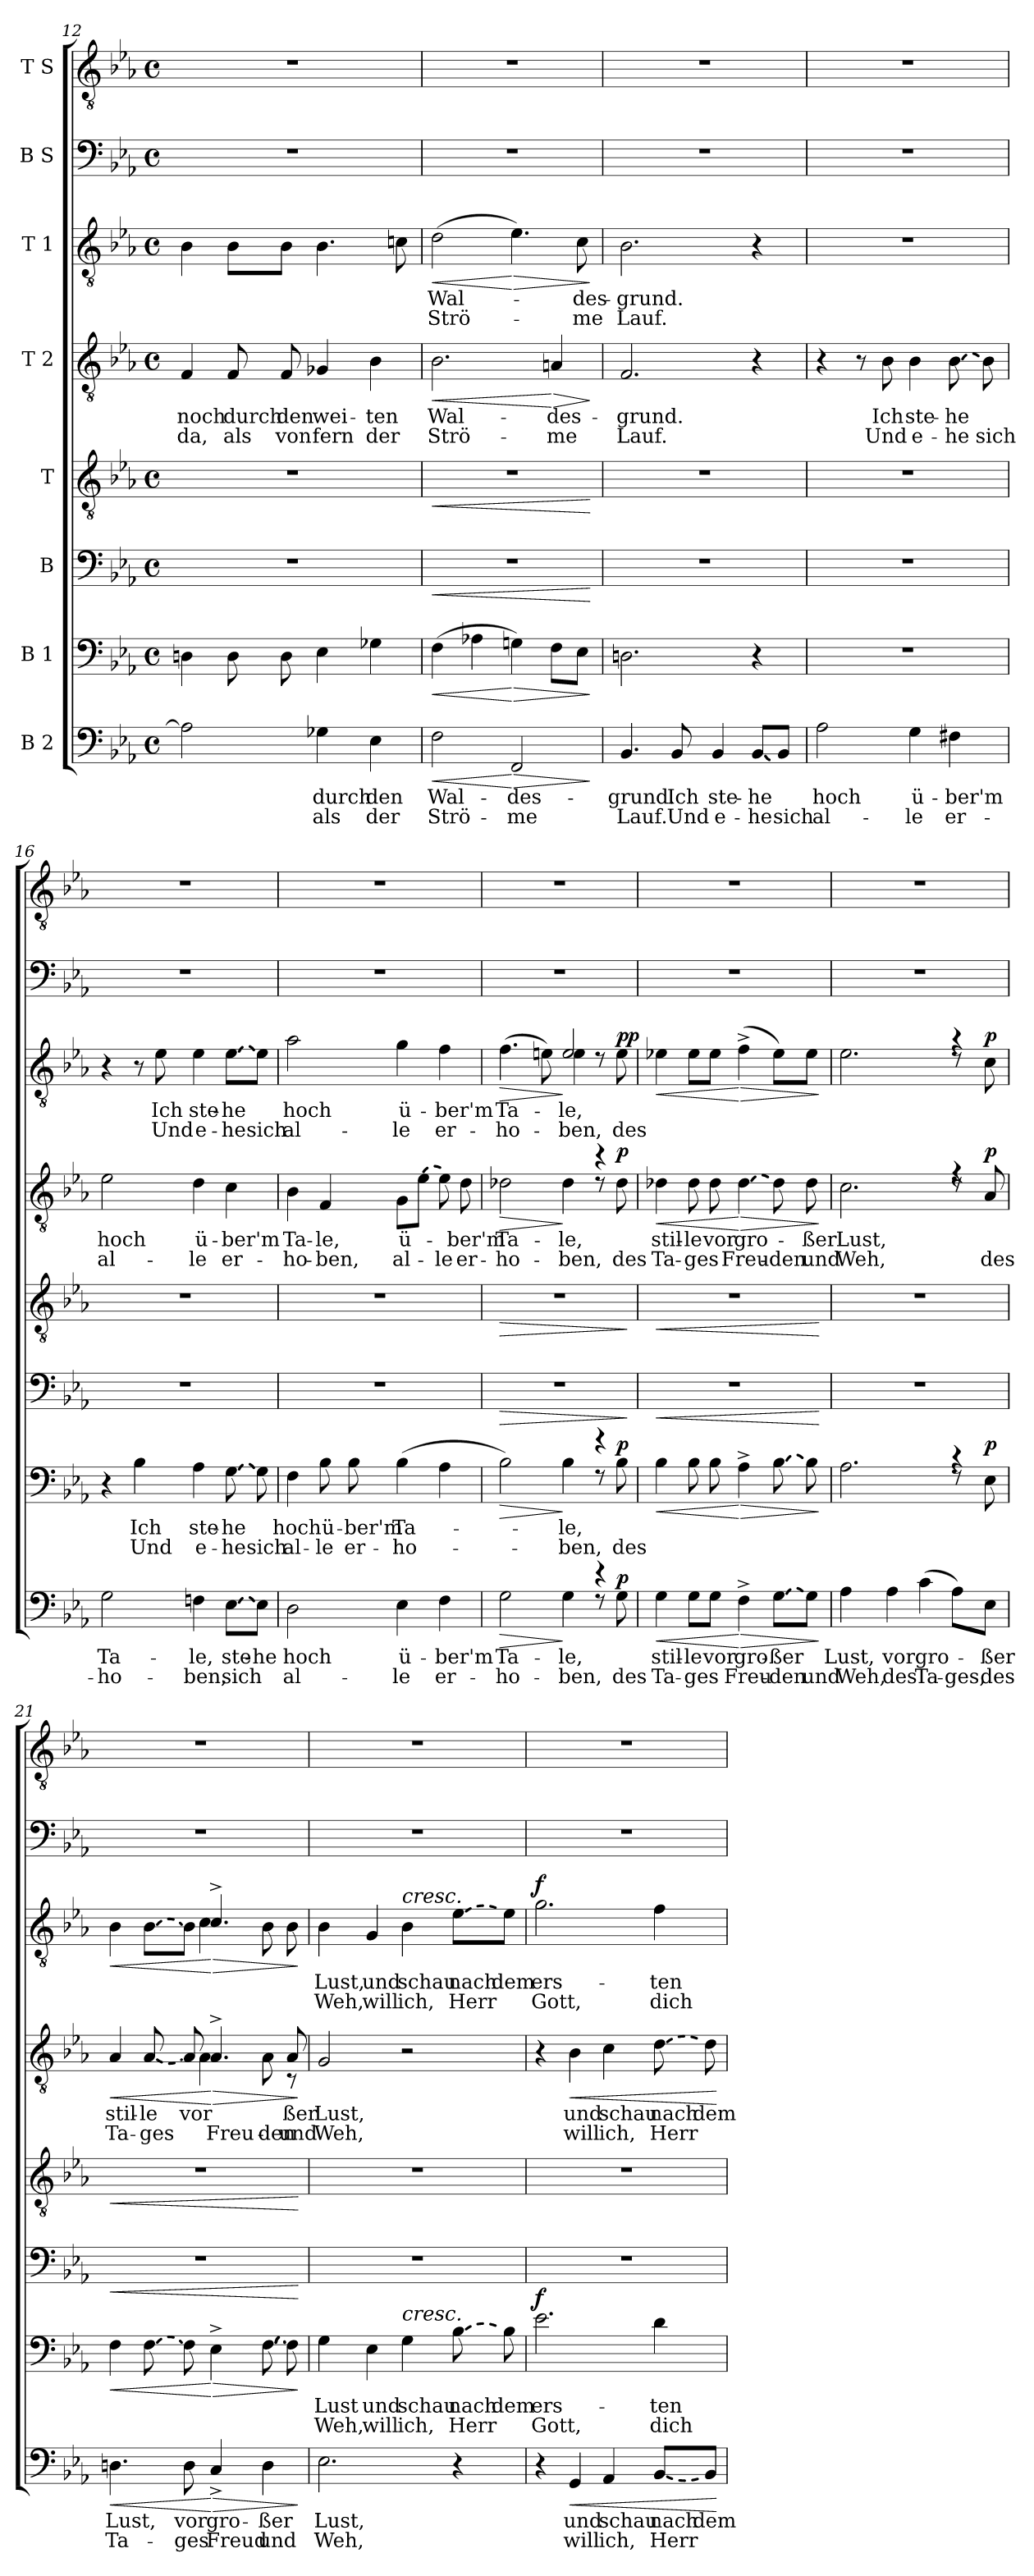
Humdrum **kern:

**kern	**text	**text	**dynam	**kern	**text	**text	**dynam	**kern	**dynam	**kern	**dynam	**kern	**text	**text	**dynam	**kern	**text	**text	**dynam	**kern	**kern
*part8	*part8	*part8	*part8	*part7	*part7	*part7	*part7	*part6	*part6	*part5	*part5	*part4	*part4	*part4	*part4	*part3	*part3	*part3	*part3	*part2	*part1
*staff8	*staff8	*staff8	*staff8	*staff7	*staff7	*staff7	*staff7	*staff6	*staff6	*staff5	*staff5	*staff4	*staff4	*staff4	*staff4	*staff3	*staff3	*staff3	*staff3	*staff2	*staff1
*I"B 2	*	*	*	*I"B 1	*	*	*	*I"B	*	*I"T	*	*I"T 2	*	*	*	*I"T 1	*	*	*	*I"B S	*I"T S
*clefF4	*	*	*	*clefF4	*	*	*	*clefF4	*	*clefGv2	*	*clefGv2	*	*	*	*clefGv2	*	*	*	*clefF4	*clefGv2
*k[b-e-a-]	*	*	*	*k[b-e-a-]	*	*	*	*k[b-e-a-]	*	*k[b-e-a-]	*	*k[b-e-a-]	*	*	*	*k[b-e-a-]	*	*	*	*k[b-e-a-]	*k[b-e-a-]
*M4/4	*	*	*	*M4/4	*	*	*	*M4/4	*	*M4/4	*	*M4/4	*	*	*	*M4/4	*	*	*	*M4/4	*M4/4
*met(c)	*	*	*	*met(c)	*	*	*	*met(c)	*	*met(c)	*	*met(c)	*	*	*	*met(c)	*	*	*	*met(c)	*met(c)
=12	=12	=12	=12	=12	=12	=12	=12	=12	=12	=12	=12	=12	=12	=12	=12	=12	=12	=12	=12	=12	=12
!	!	!	!	!	!	!	!	!	!	!	!	!	!LO:LY:b	!LO:LY:b	!	!	!	!	!	!	!
2A-\]	.	.	.	4Dn\	.	.	.	1r	.	1r	.	4F/	noch	da,	.	4B-\	.	.	.	1r	1r
!	!	!	!	!	!	!	!	!	!	!	!	!	!LO:LY:b	!LO:LY:b	!	!	!	!	!	!	!
.	.	.	.	8D\	.	.	.	.	.	.	.	8F/	durch	als	.	8B-\L	.	.	.	.	.
!	!	!	!	!	!	!	!	!	!	!	!	!	!LO:LY:b	!LO:LY:b	!	!	!	!	!	!	!
.	.	.	.	8D\	.	.	.	.	.	.	.	8F/	den	von	.	8B-\J	.	.	.	.	.
!	!LO:LY:b	!LO:LY:b	!	!	!	!	!	!	!	!	!	!	!LO:LY:b	!LO:LY:b	!	!	!	!	!	!	!
4G-X\	durch	als	.	4E-\	.	.	.	.	.	.	.	4G-X/	wei-	fern	.	4.B-\	.	.	.	.	.
!	!LO:LY:b	!LO:LY:b	!	!	!	!	!	!	!	!	!	!	!LO:LY:b	!LO:LY:b	!	!	!	!	!	!	!
4E-\	den	der	.	4G-X\	.	.	.	.	.	.	.	4B-\	-ten	der	.	.	.	.	.	.	.
.	.	.	.	.	.	.	.	.	.	.	.	.	.	.	.	8cn\	.	.	.	.	.
!!LO:LB:g=z
=13	=13	=13	=13	=13	=13	=13	=13	=13	=13	=13	=13	=13	=13	=13	=13	=13	=13	=13	=13	=13	=13
!	!LO:LY:b	!LO:LY:b	!LO:HP:b	!	!	!	!LO:HP:b	!	!LO:HP:b	!	!LO:HP:b	!	!LO:LY:b	!LO:LY:b	!LO:HP:b	!	!LO:LY:b	!LO:LY:b	!LO:HP:b	!	!
2F\	Wal-	Strö-	<	(4F\	.	.	<	1r	<	1r	<	2.B-\	Wal-	Strö-	<	(2d\	Wal-	Strö-	<	1r	1r
.	.	.	.	4A-X\	.	.	.	.	.	.	.	.	.	.	.	.	.	.	.	.	.
!	!LO:LY:b	!LO:LY:b	!LO:HP:n=1:b	!	!	!	!LO:HP:n=1:b	!	!	!	!	!	!	!	!	!	!	!	!LO:HP:n=1:b	!	!
2FF/	-des-	-me	[ >	4Gn\)	.	.	[ >	.	.	.	.	.	.	.	.	4.e-\)	.	.	[ >	.	.
!	!	!	!	!	!	!	!	!	!	!	!	!	!LO:LY:b	!LO:LY:b	!LO:HP:n=1:b	!	!	!	!	!	!
.	.	.	.	8F\L	.	.	.	.	.	.	.	4An/	-des-	-me	[ >	.	.	.	.	.	.
!	!	!	!	!	!	!	!	!	!	!	!	!	!	!	!	!	!LO:LY:b	!LO:LY:b	!	!	!
.	.	.	.	8E-\J	.	.	.	.	.	.	.	.	.	.	.	8c\	-des-	-me	.	.	.
.	.	.	]	.	.	.	]	.	[	.	[	.	.	.	]	.	.	.	]	.	.
=14	=14	=14	=14	=14	=14	=14	=14	=14	=14	=14	=14	=14	=14	=14	=14	=14	=14	=14	=14	=14	=14
!	!LO:LY:b	!LO:LY:b	!	!	!	!	!	!	!	!	!	!	!LO:LY:b	!LO:LY:b	!	!	!LO:LY:b	!LO:LY:b	!	!	!
4.BB-/	-grund.	Lauf.	.	2.Dn\	.	.	.	1r	.	1r	.	2.F/	-grund.	Lauf.	.	2.B-\	-grund.	Lauf.	.	1r	1r
!	!LO:LY:b	!LO:LY:b	!LO:DY:a	!	!	!	!	!	!	!	!	!	!	!	!	!	!	!	!	!	!
8BB-/	Ich	Und	other-dynamics	.	.	.	.	.	.	.	.	.	.	.	.	.	.	.	.	.	.
!	!LO:LY:b	!LO:LY:b	!	!	!	!	!	!	!	!	!	!	!	!	!	!	!	!	!	!	!
4BB-/	ste-	e-	.	.	.	.	.	.	.	.	.	.	.	.	.	.	.	.	.	.	.
!LO:T:dash	!LO:LY:b	!LO:LY:b	!	!	!	!	!	!	!	!	!	!	!	!	!	!	!	!	!	!	!
[8BB-/L	-he	-he	.	4r	.	.	.	.	.	.	.	4r	.	.	.	4r	.	.	.	.	.
!	!	!LO:LY:b	!	!	!	!	!	!	!	!	!	!	!	!	!	!	!	!	!	!	!
8BB-/J]	.	sich	.	.	.	.	.	.	.	.	.	.	.	.	.	.	.	.	.	.	.
=15	=15	=15	=15	=15	=15	=15	=15	=15	=15	=15	=15	=15	=15	=15	=15	=15	=15	=15	=15	=15	=15
!	!LO:LY:b	!LO:LY:b	!	!	!	!	!	!	!	!	!	!	!	!	!	!	!	!	!	!	!
2A-\	hoch	al-	.	1r	.	.	.	1r	.	1r	.	4r	.	.	.	1r	.	.	.	1r	1r
.	.	.	.	.	.	.	.	.	.	.	.	8r	.	.	.	.	.	.	.	.	.
!	!	!	!	!	!	!	!	!	!	!	!	!	!LO:LY:b	!LO:LY:b	!LO:DY:a	!	!	!	!	!	!
.	.	.	.	.	.	.	.	.	.	.	.	8B-\	Ich	Und	other-dynamics	.	.	.	.	.	.
!	!LO:LY:b	!LO:LY:b	!	!	!	!	!	!	!	!	!	!	!LO:LY:b	!LO:LY:b	!	!	!	!	!	!	!
4G\	ü-	-le	.	.	.	.	.	.	.	.	.	4B-\	ste-	e-	.	.	.	.	.	.	.
!	!LO:LY:b	!LO:LY:b	!	!	!	!	!	!	!	!	!	!LO:T:dash	!LO:LY:b	!LO:LY:b	!	!	!	!	!	!	!
4F#X\	-ber'm	er-	.	.	.	.	.	.	.	.	.	[8B-\	-he	-he	.	.	.	.	.	.	.
!	!	!	!	!	!	!	!	!	!	!	!	!	!	!LO:LY:b	!	!	!	!	!	!	!
.	.	.	.	.	.	.	.	.	.	.	.	8B-\]	.	sich	.	.	.	.	.	.	.
!!LO:LB:g=z
=16	=16	=16	=16	=16	=16	=16	=16	=16	=16	=16	=16	=16	=16	=16	=16	=16	=16	=16	=16	=16	=16
!	!LO:LY:b	!LO:LY:b	!	!	!	!	!	!	!	!	!	!	!LO:LY:b	!LO:LY:b	!	!	!	!	!	!	!
2G\	Ta-	-ho-	.	4r	.	.	.	1r	.	1r	.	2e-\	hoch	al-	.	4r	.	.	.	1r	1r
!	!	!	!	!	!LO:LY:b	!LO:LY:b	!LO:DY:a	!	!	!	!	!	!	!	!	!	!	!	!	!	!
.	.	.	.	4B-\	Ich	Und	other-dynamics	.	.	.	.	.	.	.	.	8r	.	.	.	.	.
!	!	!	!	!	!	!	!	!	!	!	!	!	!	!	!	!	!LO:LY:b	!LO:LY:b	!LO:DY:a	!	!
.	.	.	.	.	.	.	.	.	.	.	.	.	.	.	.	8e-\	Ich	Und	other-dynamics	.	.
!	!LO:LY:b	!LO:LY:b	!	!	!LO:LY:b	!LO:LY:b	!	!	!	!	!	!	!LO:LY:b	!LO:LY:b	!	!	!LO:LY:b	!LO:LY:b	!	!	!
4Fn\	-le,	-ben,	.	4A-\	ste-	e-	.	.	.	.	.	4d\	ü-	-le	.	4e-\	ste-	e-	.	.	.
!LO:T:dash	!LO:LY:b	!LO:LY:b	!	!LO:T:dash	!LO:LY:b	!LO:LY:b	!	!	!	!	!	!	!LO:LY:b	!LO:LY:b	!	!LO:T:dash	!LO:LY:b	!LO:LY:b	!	!	!
[8E-\L	ste-	sich	.	[8G\	-he	-he	.	.	.	.	.	4c\	-ber'm	er-	.	[8e-\L	-he	-he	.	.	.
!	!LO:LY:b	!	!	!	!	!LO:LY:b	!	!	!	!	!	!	!	!	!	!	!	!LO:LY:b	!	!	!
8E-\J]	-he	.	.	8G\]	.	sich	.	.	.	.	.	.	.	.	.	8e-\J]	.	sich	.	.	.
=17	=17	=17	=17	=17	=17	=17	=17	=17	=17	=17	=17	=17	=17	=17	=17	=17	=17	=17	=17	=17	=17
!	!LO:LY:b	!LO:LY:b	!	!	!LO:LY:b	!LO:LY:b	!	!	!	!	!	!	!LO:LY:b	!LO:LY:b	!	!	!LO:LY:b	!LO:LY:b	!	!	!
2D\	hoch	al-	.	4F\	hoch	al-	.	1r	.	1r	.	4B-\	Ta-	-ho-	.	2a-\	hoch	al-	.	1r	1r
!	!	!	!	!	!LO:LY:b	!LO:LY:b	!	!	!	!	!	!	!LO:LY:b	!LO:LY:b	!	!	!	!	!	!	!
.	.	.	.	8B-\	ü-	-le	.	.	.	.	.	4F/	-le,	-ben,	.	.	.	.	.	.	.
!	!	!	!	!	!LO:LY:b	!LO:LY:b	!	!	!	!	!	!	!	!	!	!	!	!	!	!	!
.	.	.	.	8B-\	-ber'm	er-	.	.	.	.	.	.	.	.	.	.	.	.	.	.	.
!	!LO:LY:b	!LO:LY:b	!	!	!LO:LY:b	!LO:LY:b	!	!	!	!	!	!	!LO:LY:b	!LO:LY:b	!	!	!LO:LY:b	!LO:LY:b	!	!	!
4E-\	ü-	-le	.	(4B-\	Ta-	-ho-	.	.	.	.	.	8G\L	ü-	al-	.	4g\	ü-	-le	.	.	.
!	!	!	!	!	!	!	!	!	!	!	!	!LO:T:dash	!	!	!	!	!	!	!	!	!
.	.	.	.	.	.	.	.	.	.	.	.	[8e-\J	.	.	.	.	.	.	.	.	.
!	!LO:LY:b	!LO:LY:b	!	!	!	!	!	!	!	!	!	!	!	!LO:LY:b	!	!	!LO:LY:b	!LO:LY:b	!	!	!
4F\	-ber'm	er-	.	4A-\	.	.	.	.	.	.	.	8e-\]	.	-le	.	4f\	-ber'm	er-	.	.	.
!	!	!	!	!	!	!	!	!	!	!	!	!	!LO:LY:b	!LO:LY:b	!	!	!	!	!	!	!
.	.	.	.	.	.	.	.	.	.	.	.	8d\	-ber'm	er-	.	.	.	.	.	.	.
=18	=18	=18	=18	=18	=18	=18	=18	=18	=18	=18	=18	=18	=18	=18	=18	=18	=18	=18	=18	=18	=18
!	!LO:LY:b	!LO:LY:b	!LO:HP:b	!	!	!	!LO:HP:b	!	!LO:HP:b	!	!LO:HP:b	!	!LO:LY:b	!LO:LY:b	!LO:HP:b	!	!LO:LY:b	!LO:LY:b	!LO:HP:b	!	!
*^	*	*	*	*^	*	*	*	*	*	*	*	*^	*	*	*	*^	*	*	*	*	*
2G\	2.ryy	Ta-	-ho-	>	2B-\)	2.ryy	.	.	>	1r	>	1r	>	2d-X\	2.ryy	Ta-	-ho-	>	(>4.f\	2ryy	Ta-	-ho-	>	1r	1r
.	.	.	.	.	.	.	.	.	.	.	.	.	.	.	.	.	.	.	8en\)	.	.	.	.	.	.
!	!	!LO:LY:b	!LO:LY:b	!	!	!	!LO:LY:b	!LO:LY:b	!	!	!	!	!	!	!	!LO:LY:b	!LO:LY:b	!	!	!	!LO:LY:b	!LO:LY:b	!	!	!
4G\	.	-le,	-ben,	]	4B-\	.	-le,	-ben,	]	.	.	.	.	4d-\	.	-le,	-ben,	]	2e/	4e\	-le,	-ben,	]	.	.
4r	8rF	.	.	.	4r	8rF	.	.	.	.	.	.	.	4r	8rd	.	.	.	.	8rd	.	.	.	.	.
!	!	!	!LO:LY:b	!LO:DY:a	!	!	!	!LO:LY:b	!LO:DY:a	!	!	!	!	!	!	!	!LO:LY:b	!LO:DY:a	!	!	!	!LO:LY:b	!LO:DY:a	!	!
!	!	!	!	!	!	!	!	!	!	!	!	!	!	!	!	!	!	!	!	!	!	!	!LO:DY:n=1:a	!	!
.	8G\	.	des	p	.	8B-\	.	des	p	.	.	.	.	.	8d-\	.	des	p	.	8e\	.	des	p p	.	.
*v	*v	*	*	*	*	*	*	*	*	*	*	*	*	*v	*v	*	*	*	*v	*v	*	*	*	*	*
*	*	*	*	*v	*v	*	*	*	*	*	*	*	*	*	*	*	*	*	*	*	*	*
.	.	.	.	.	.	.	.	.	]	.	]	.	.	.	.	.	.	.	.	.	.
!!LO:PB:g=z
=19	=19	=19	=19	=19	=19	=19	=19	=19	=19	=19	=19	=19	=19	=19	=19	=19	=19	=19	=19	=19	=19
!	!LO:LY:b	!LO:LY:b	!LO:HP:b	!	!	!	!LO:HP:b	!	!LO:HP:b	!	!LO:HP:b	!	!LO:LY:b	!LO:LY:b	!LO:HP:b	!	!	!	!LO:HP:b	!	!
4G\	stil-	Ta-	<	4B-\	.	.	<	1r	<	1r	<	4d-X\	stil-	Ta-	<	4e-X\	.	.	<	1r	1r
!	!LO:LY:b	!LO:LY:b	!	!	!	!	!	!	!	!	!	!	!LO:LY:b	!LO:LY:b	!	!	!	!	!	!	!
8G\L	-le	-ges	.	8B-\	.	.	.	.	.	.	.	8d-\	-le	-ges	.	8e-\L	.	.	.	.	.
!	!LO:LY:b	!	!	!	!	!	!	!	!	!	!	!	!LO:LY:b	!	!	!	!	!	!	!	!
8G\J	vor	.	.	8B-\	.	.	.	.	.	.	.	8d-\	vor	.	.	8e-\J	.	.	.	.	.
!	!LO:LY:b	!LO:LY:b	!LO:HP:n=1:b	!	!	!	!LO:HP:n=1:b	!	!	!	!	!LO:T:dash	!LO:LY:b	!LO:LY:b	!LO:HP:n=1:b	!	!	!	!LO:HP:n=1:b	!	!
4F^\	gro-	Freu-	[ >	4A-^\	.	.	[ >	.	.	.	.	[4d-\	gro-	Freu-	[ >	(4f^\	.	.	[ >	.	.
!LO:T:dash	!LO:LY:b	!LO:LY:b	!	!LO:T:dash	!	!	!	!	!	!	!	!	!	!LO:LY:b	!	!	!	!	!	!	!
[8G\L	-ßer	-den	.	[8B-\	.	.	.	.	.	.	.	8d-\]	.	-den	.	8e-\L)	.	.	.	.	.
!	!	!LO:LY:b	!	!	!	!	!	!	!	!	!	!	!LO:LY:b	!LO:LY:b	!	!	!	!	!	!	!
8G\J]	.	und	.	8B-\]	.	.	.	.	.	.	.	8d-\	-ßer	und	.	8e-\J	.	.	.	.	.
.	.	.	]	.	.	.	]	.	[	.	[	.	.	.	]	.	.	.	]	.	.
=20	=20	=20	=20	=20	=20	=20	=20	=20	=20	=20	=20	=20	=20	=20	=20	=20	=20	=20	=20	=20	=20
!	!LO:LY:b	!LO:LY:b	!	!	!	!	!	!	!	!	!	!	!LO:LY:b	!LO:LY:b	!	!	!	!	!	!	!
*	*	*	*	*^	*	*	*	*	*	*	*	*^	*	*	*	*^	*	*	*	*	*
4A-\	Lust,	Weh,	.	2.A-\	2.ryy	.	.	.	1r	.	1r	.	2.c\	2.ryy	Lust,	Weh,	.	2.e-\	2.ryy	.	.	.	1r	1r
!	!LO:LY:b	!LO:LY:b	!	!	!	!	!	!	!	!	!	!	!	!	!	!	!	!	!	!	!	!	!	!
4A-\	vor	des	.	.	.	.	.	.	.	.	.	.	.	.	.	.	.	.	.	.	.	.	.	.
!	!LO:LY:b	!LO:LY:b	!	!	!	!	!	!	!	!	!	!	!	!	!	!	!	!	!	!	!	!	!	!
(4c\	gro-	Ta-	.	.	.	.	.	.	.	.	.	.	.	.	.	.	.	.	.	.	.	.	.	.
!	!	!LO:LY:b	!	!	!	!	!	!	!	!	!	!	!	!	!	!	!	!	!	!	!	!	!	!
8A-\L)	.	-ges,	.	4r	8rF	.	.	.	.	.	.	.	4r	8rd	.	.	.	4r	8rd	.	.	.	.	.
!	!LO:LY:b	!LO:LY:b	!	!	!	!	!	!LO:DY:a	!	!	!	!	!	!	!	!LO:LY:b	!LO:DY:a	!	!	!	!	!LO:DY:a	!	!
8E-\J	-ßer	des	.	.	8E-\	.	.	p	.	.	.	.	.	8A-/	.	des	p	.	8c\	.	.	p	.	.
=21	=21	=21	=21	=21	=21	=21	=21	=21	=21	=21	=21	=21	=21	=21	=21	=21	=21	=21	=21	=21	=21	=21	=21	=21
!	!LO:LY:b	!LO:LY:b	!LO:HP:b	!	!	!	!	!LO:HP:b	!	!LO:HP:b	!	!LO:HP:b	!	!	!LO:LY:b	!LO:LY:b	!LO:HP:b	!	!	!	!	!LO:HP:b	!	!
*	*	*	*	*v	*v	*	*	*	*	*	*	*	*	*	*	*	*	*	*	*	*	*	*	*
4.Dn\	Lust,	Ta-	<	4F\	.	.	<	1r	<	1r	<	4A-/	2ryy	stil-	Ta-	<	4B-\	2ryy	.	.	<	1r	1r
!	!	!	!	!LO:T:dash	!	!	!	!	!	!	!	!LO:T:dash	!	!LO:LY:b	!LO:LY:b	!	!LO:T:dash	!	!	!	!	!	!
.	.	.	.	[8F\	.	.	.	.	.	.	.	[8A-/	.	-le	-ges	.	[8B-\L	.	.	.	.	.	.
!	!LO:LY:b	!LO:LY:b	!	!	!	!	!	!	!	!	!	!	!	!LO:LY:b	!	!	!	!	!	!	!	!	!
8D\	vor	-ges	.	8F\]	.	.	.	.	.	.	.	8A-/]	.	vor	.	.	8B-\J]	.	.	.	.	.	.
!	!LO:LY:b	!LO:LY:b	!LO:HP:n=1:b	!	!	!	!LO:HP:n=1:b	!	!	!	!	!	!	!LO:LY:b	!	!LO:HP:n=1:b	!	!	!	!	!	!	!
!	!	!	!	!	!	!	!	!	!	!	!	!	!	!	!LO:LY:b	!	!	!	!	!	!LO:HP:n=1:b	!	!
4C^/	gro-	Freud	[ >	4E-^\	.	.	[ >	.	.	.	.	4.A-^/	4A-\	.	Freu-	[ >	4.c^/	4c\	.	.	[ >	.	.
!	!LO:LY:b	!LO:LY:b	!	!LO:T:dash	!	!	!	!	!	!	!	!	!	!	!LO:LY:b	!	!	!	!	!	!	!	!
4D\	-ßer	und	.	[8F\	.	.	.	.	.	.	.	.	8A-\	.	-den	.	.	8B-\	.	.	.	.	.
!	!	!	!	!	!	!	!	!	!	!	!	!	!	!LO:LY:b	!LO:LY:b	!	!	!	!	!	!	!	!
.	.	.	.	8F\]	.	.	.	.	.	.	.	8A-/	8r	-ßer	und	.	8B-\	8ryy	.	.	.	.	.
*	*	*	*	*	*	*	*	*	*	*	*	*v	*v	*	*	*	*	*	*	*	*	*	*
*	*	*	*	*	*	*	*	*	*	*	*	*	*	*	*	*v	*v	*	*	*	*	*
.	.	.	]	.	.	.	]	.	[	.	[	.	.	.	]	.	.	.	]	.	.
!!LO:LB:g=z
=22	=22	=22	=22	=22	=22	=22	=22	=22	=22	=22	=22	=22	=22	=22	=22	=22	=22	=22	=22	=22	=22
!	!LO:LY:b	!LO:LY:b	!	!	!LO:LY:b	!LO:LY:b	!	!	!	!	!	!	!LO:LY:b	!LO:LY:b	!	!	!LO:LY:b	!LO:LY:b	!	!	!
2.E-\	Lust,	Weh,	.	4G\	Lust	Weh,	.	1r	.	1r	.	2G/	Lust,	Weh,	.	4B-\	Lust,	Weh,	.	1r	1r
!	!	!	!	!	!LO:LY:b	!LO:LY:b	!	!	!	!	!	!	!	!	!	!	!LO:LY:b	!LO:LY:b	!	!	!
.	.	.	.	4E-\	und	will	.	.	.	.	.	.	.	.	.	4G/	und	will	.	.	.
!	!	!	!	!	!	!	!	!	!	!	!	!	!	!	!	!LO:TX:a:i:t=cresc.	!	!	!	!	!
!	!	!	!	!LO:TX:a:i:t=cresc.	!	!	!	!	!	!	!	!	!	!	!	!	!	!	!	!	!
!	!	!	!	!	!LO:LY:b	!LO:LY:b	!	!	!	!	!	!	!	!	!	!	!LO:LY:b	!LO:LY:b	!	!	!
.	.	.	.	4G\	schau	ich,	.	.	.	.	.	2r	.	.	.	4B-\	schau	ich,	.	.	.
!	!	!	!	!LO:T:dash	!LO:LY:b	!LO:LY:b	!	!	!	!	!	!	!	!	!	!LO:T:dash	!LO:LY:b	!LO:LY:b	!	!	!
4r	.	.	.	[8B-\	nach	Herr	.	.	.	.	.	.	.	.	.	[8e-\L	nach	Herr	.	.	.
!	!	!	!	!	!LO:LY:b	!	!	!	!	!	!	!	!	!	!	!	!LO:LY:b	!	!	!	!
.	.	.	.	8B-\]	dem	.	.	.	.	.	.	.	.	.	.	8e-\J]	dem	.	.	.	.
=23	=23	=23	=23	=23	=23	=23	=23	=23	=23	=23	=23	=23	=23	=23	=23	=23	=23	=23	=23	=23	=23
!	!	!	!	!	!LO:LY:b	!LO:LY:b	!LO:DY:a	!	!	!	!	!	!	!	!	!	!LO:LY:b	!LO:LY:b	!LO:DY:a	!	!
4r	.	.	.	2.e-\	ers-	Gott,	f	1r	.	1r	.	4r	.	.	.	2.g\	ers-	Gott,	f	1r	1r
!	!LO:LY:b	!LO:LY:b	!LO:HP:b	!	!	!	!	!	!	!	!	!	!LO:LY:b	!LO:LY:b	!LO:HP:b	!	!	!	!	!	!
4GG/	und	will	<	.	.	.	.	.	.	.	.	4B-\	und	will	<	.	.	.	.	.	.
!	!LO:LY:b	!LO:LY:b	!	!	!	!	!	!	!	!	!	!	!LO:LY:b	!LO:LY:b	!	!	!	!	!	!	!
4AA-/	schau	ich,	.	.	.	.	.	.	.	.	.	4c\	schau	ich,	.	.	.	.	.	.	.
!LO:T:dash	!LO:LY:b	!LO:LY:b	!	!	!LO:LY:b	!LO:LY:b	!	!	!	!	!	!LO:T:dash	!LO:LY:b	!LO:LY:b	!	!	!LO:LY:b	!LO:LY:b	!	!	!
[8BB-/L	nach	Herr	.	4d\	-ten	dich	.	.	.	.	.	[8d\	nach	Herr	.	4f\	-ten	dich	.	.	.
!	!LO:LY:b	!	!	!	!	!	!	!	!	!	!	!	!LO:LY:b	!	!	!	!	!	!	!	!
8BB-/J]	dem	.	.	.	.	.	.	.	.	.	.	8d\]	dem	.	.	.	.	.	.	.	.
.	.	.	[	.	.	.	.	.	.	.	.	.	.	.	[	.	.	.	.	.	.
=	=	=	=	=	=	=	=	=	=	=	=	=	=	=	=	=	=	=	=	=	=
*-	*-	*-	*-	*-	*-	*-	*-	*-	*-	*-	*-	*-	*-	*-	*-	*-	*-	*-	*-	*-	*-
